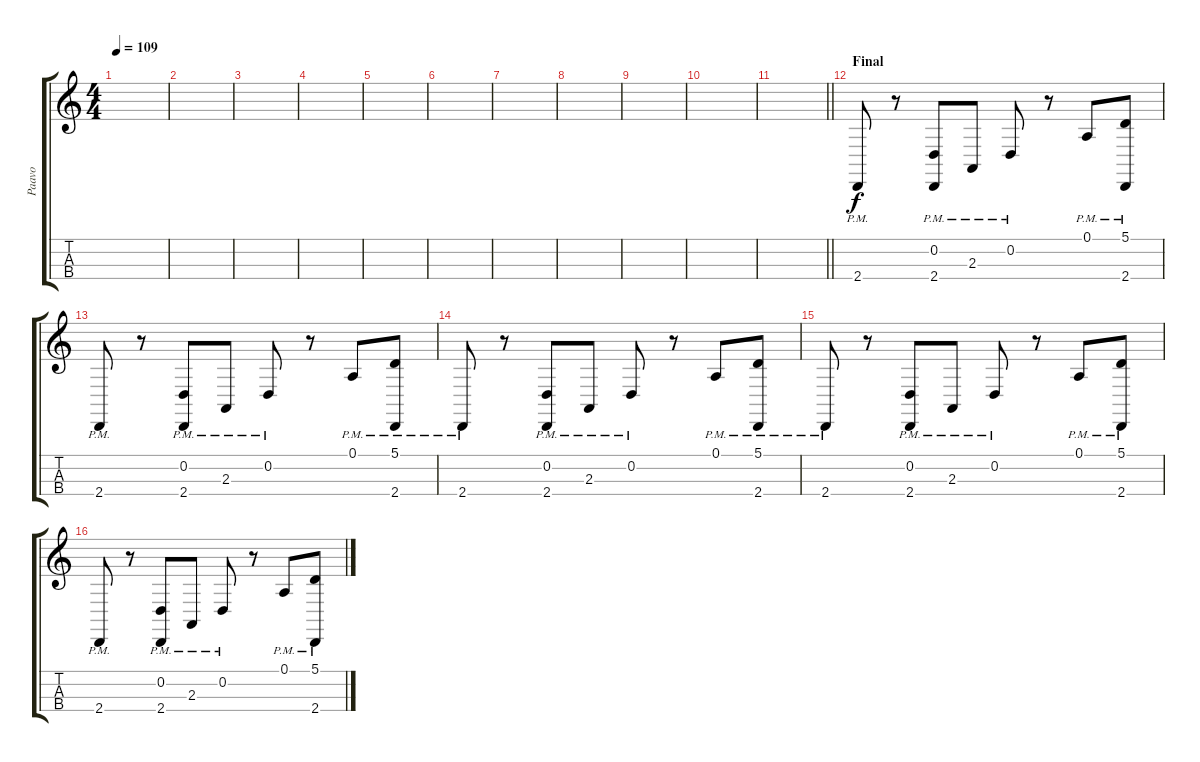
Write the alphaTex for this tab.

\track ("Paavo" "Paavo") {instrument cello}
\staff {score tabs}
\tuning (A3 D3 G2 C2) {hide}
\ts (4 4)
\tempo 109
\clef g2
\ks c
|
|
|
|
|
|
|
|
|
|
\barLineRight lightlight
|
\section ("" "Final")
2.4{pm}.8 r.8 (0.2{pm} 2.4).8 2.3{pm}.8 0.2{pm}.8 r.8 0.1{pm}.8 (5.1{pm} 2.4).8 |
2.4{pm}.8 r.8 (0.2{pm} 2.4).8 2.3{pm}.8 0.2{pm}.8 r.8 0.1{pm}.8 (5.1{pm} 2.4).8 |
2.4{pm}.8 r.8 (0.2{pm} 2.4).8 2.3{pm}.8 0.2{pm}.8 r.8 0.1{pm}.8 (5.1{pm} 2.4).8 |
2.4{pm}.8 r.8 (0.2{pm} 2.4).8 2.3{pm}.8 0.2{pm}.8 r.8 0.1{pm}.8 (5.1{pm} 2.4).8 |
2.4{pm}.8 r.8 (0.2{pm} 2.4).8 2.3{pm}.8 0.2{pm}.8 r.8 0.1{pm}.8 (5.1{pm} 2.4).8
